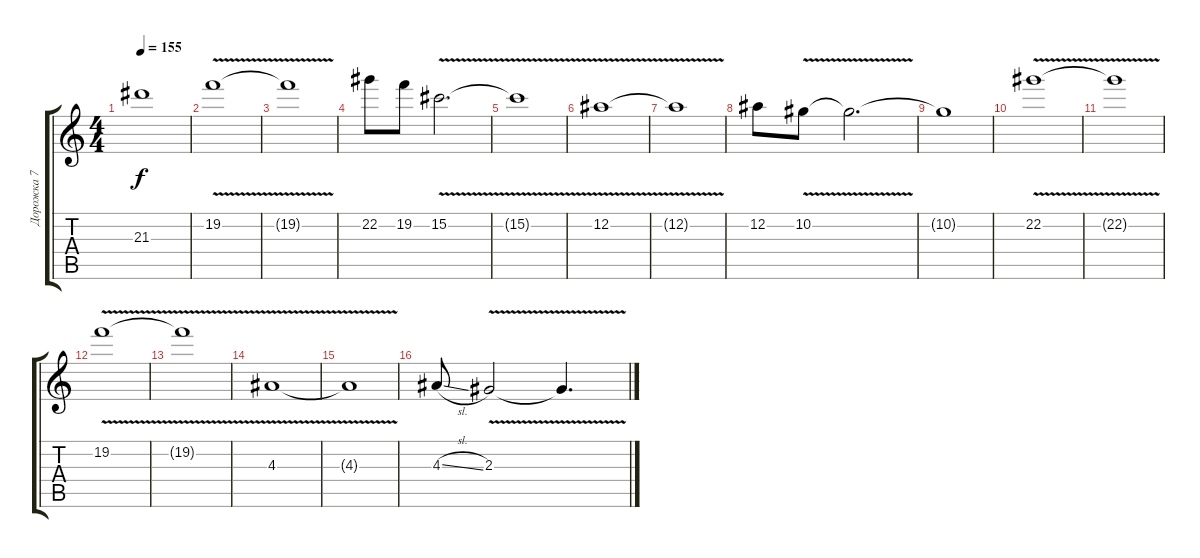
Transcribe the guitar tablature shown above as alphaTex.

\track ("Дорожка 7" "Дорожка 7") {instrument distortionguitar}
\staff {score tabs}
\tuning (Eb4 Bb3 Gb3 Db3 Ab2 Eb2) {hide}
\ts (4 4)
\tempo 155
\clef g2
\ks c
21.3{t}.1{dy f} |
19.2{v}.1 |
19.2{t}.1 |
22.2.8 19.2.8 15.2{v}.2{d} |
15.2{t}.1 |
12.2{v}.1 |
12.2{t}.1 |
12.2.8 10.2{v}.8 10.2{t}.2{d} |
10.2{t}.1 |
22.2{v}.1 |
22.2{t}.1 |
19.2{v}.1 |
19.2{t}.1 |
4.3{v}.1 |
4.3{t}.1 |
4.3{sl}.8 2.3{v}.2 2.3{t}.4{d}
